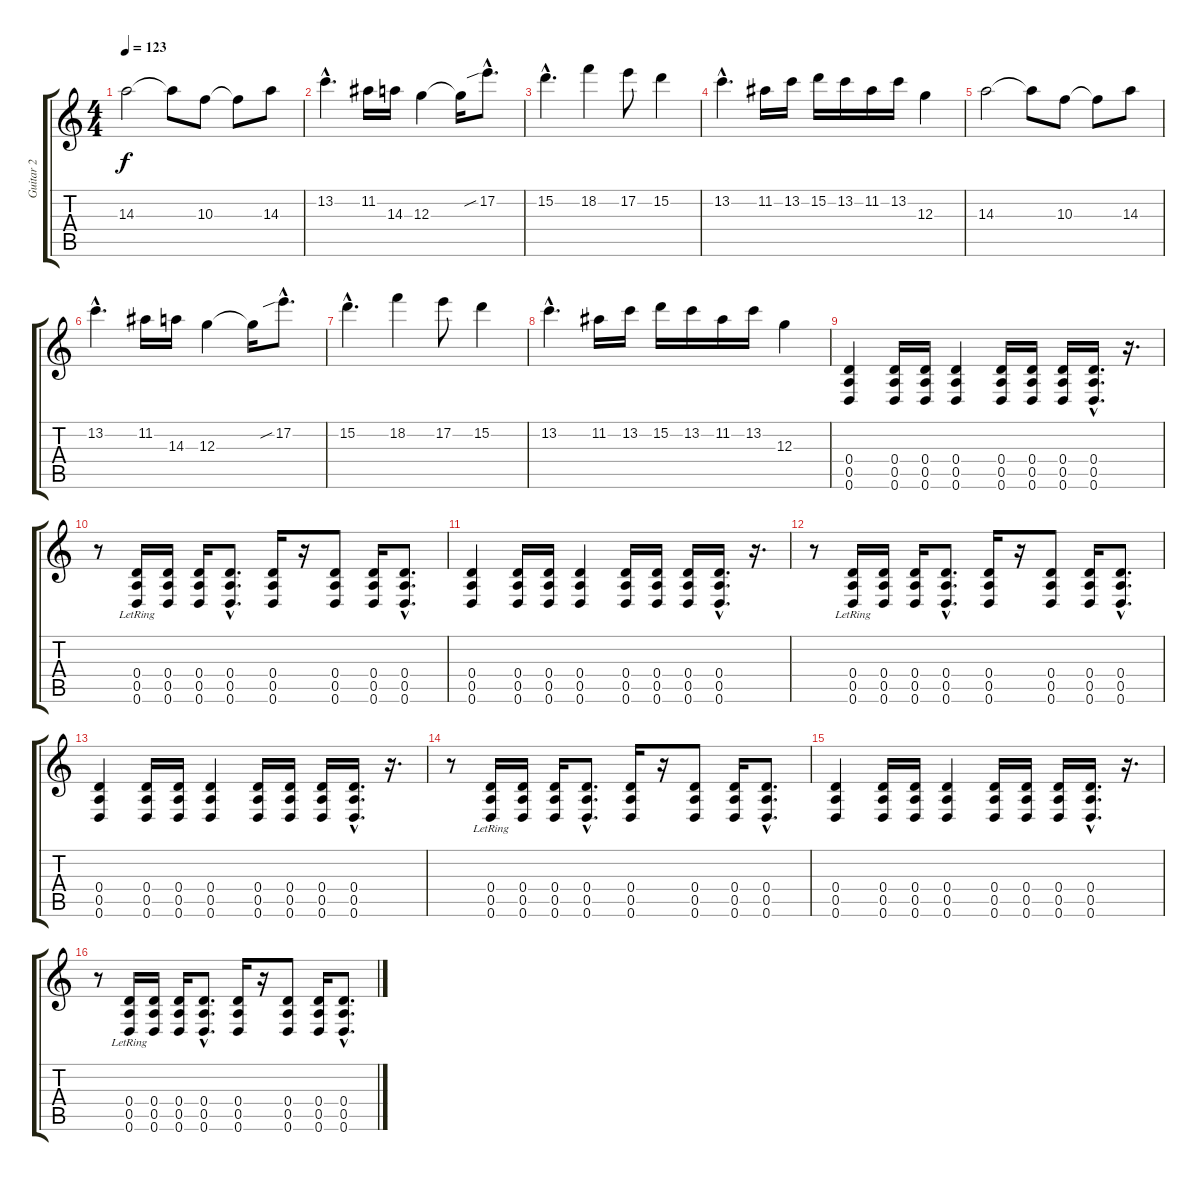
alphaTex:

\track ("Guitar 2" "Guitar 2") {instrument distortionguitar}
\staff {score tabs}
\tuning (E4 B3 G3 D3 A2 D2) {hide}
\ts (4 4)
\tempo 123
\clef g2
\ks c
14.3.2{dy f instrument distortionguitar} 14.3{t}.8 10.3.8 10.3{t}.8 14.3.8 |
13.2{hac}.4{d} 11.2.16 14.3.16 12.3.4 12.3{t}.16 17.2{sib hac}.8{d} |
15.2{hac}.4{d} 18.2.4 17.2.8 15.2.4 |
13.2{hac}.4{d} 11.2.16 13.2.16 15.2.16 13.2.16 11.2.16 13.2.16 12.3.4 |
14.3.2 14.3{t}.8 10.3.8 10.3{t}.8 14.3.8 |
13.2{hac}.4{d} 11.2.16 14.3.16 12.3.4 12.3{t}.16 17.2{sib hac}.8{d} |
15.2{hac}.4{d} 18.2.4 17.2.8 15.2.4 |
13.2{hac}.4{d} 11.2.16 13.2.16 15.2.16 13.2.16 11.2.16 13.2.16 12.3.4 |
(0.4 0.5 0.6).4 (0.4 0.5 0.6).16 (0.4 0.5 0.6).16 (0.4 0.5 0.6).4 (0.4 0.5 0.6).16 (0.4 0.5 0.6).16 (0.4 0.5 0.6).16 (0.4{hac} 0.5{hac} 0.6{hac}).16{d} r.16{d} |
r.8 (0.4{lr} 0.5 0.6).16 (0.4 0.5 0.6).16 (0.4 0.5 0.6).16 (0.4{hac} 0.5{hac} 0.6{hac}).8{d} (0.4 0.5 0.6).16 r.16 (0.4 0.5 0.6).8 (0.4 0.5 0.6).16 (0.4{hac} 0.5{hac} 0.6{hac}).8{d} |
(0.4 0.5 0.6).4 (0.4 0.5 0.6).16 (0.4 0.5 0.6).16 (0.4 0.5 0.6).4 (0.4 0.5 0.6).16 (0.4 0.5 0.6).16 (0.4 0.5 0.6).16 (0.4{hac} 0.5{hac} 0.6{hac}).16{d} r.16{d} |
r.8 (0.4{lr} 0.5 0.6).16 (0.4 0.5 0.6).16 (0.4 0.5 0.6).16 (0.4{hac} 0.5{hac} 0.6{hac}).8{d} (0.4 0.5 0.6).16 r.16 (0.4 0.5 0.6).8 (0.4 0.5 0.6).16 (0.4{hac} 0.5{hac} 0.6{hac}).8{d} |
(0.4 0.5 0.6).4 (0.4 0.5 0.6).16 (0.4 0.5 0.6).16 (0.4 0.5 0.6).4 (0.4 0.5 0.6).16 (0.4 0.5 0.6).16 (0.4 0.5 0.6).16 (0.4{hac} 0.5{hac} 0.6{hac}).16{d} r.16{d} |
r.8 (0.4{lr} 0.5 0.6).16 (0.4 0.5 0.6).16 (0.4 0.5 0.6).16 (0.4{hac} 0.5{hac} 0.6{hac}).8{d} (0.4 0.5 0.6).16 r.16 (0.4 0.5 0.6).8 (0.4 0.5 0.6).16 (0.4{hac} 0.5{hac} 0.6{hac}).8{d} |
(0.4 0.5 0.6).4 (0.4 0.5 0.6).16 (0.4 0.5 0.6).16 (0.4 0.5 0.6).4 (0.4 0.5 0.6).16 (0.4 0.5 0.6).16 (0.4 0.5 0.6).16 (0.4{hac} 0.5{hac} 0.6{hac}).16{d} r.16{d} |
r.8 (0.4{lr} 0.5 0.6).16 (0.4 0.5 0.6).16 (0.4 0.5 0.6).16 (0.4{hac} 0.5{hac} 0.6{hac}).8{d} (0.4 0.5 0.6).16 r.16 (0.4 0.5 0.6).8 (0.4 0.5 0.6).16 (0.4{hac} 0.5{hac} 0.6{hac}).8{d}
